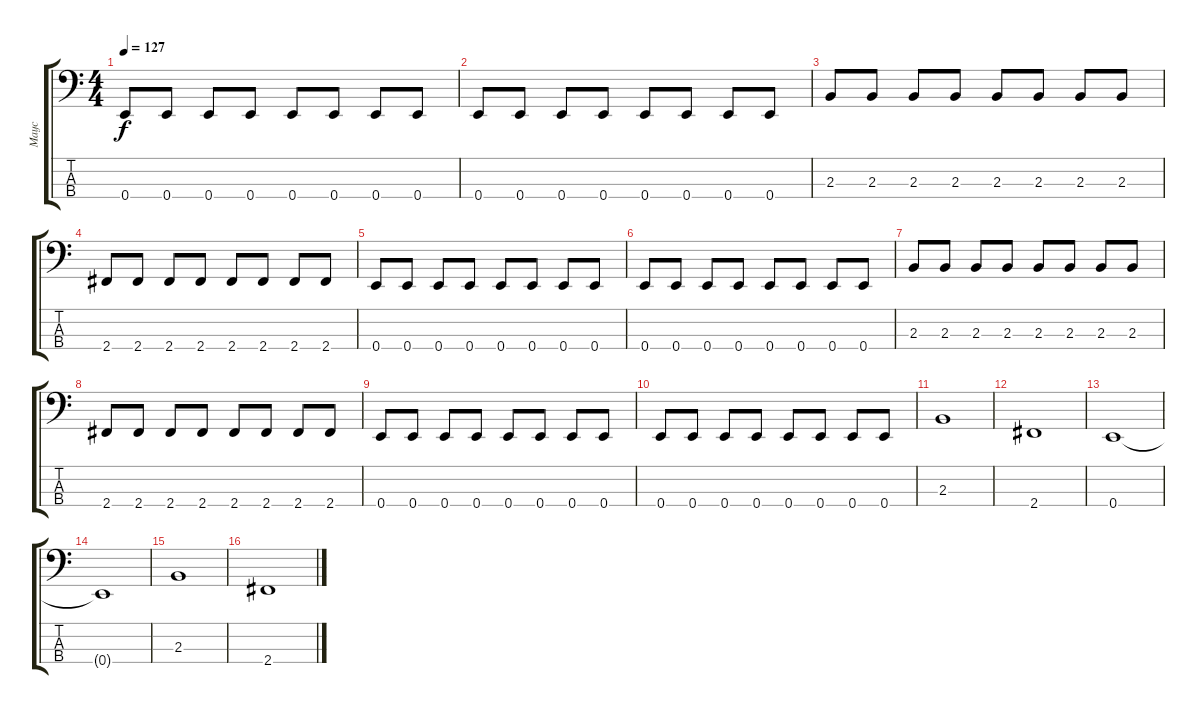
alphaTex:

\track ("Маус" "Маус") {instrument electricbassfinger}
\staff {score tabs}
\tuning (G2 D2 A1 E1) {hide}
\ts (4 4)
\tempo 127
\clef f4
\ks c
0.4.8{dy f} 0.4.8 0.4.8 0.4.8 0.4.8 0.4.8 0.4.8 0.4.8 |
0.4.8 0.4.8 0.4.8 0.4.8 0.4.8 0.4.8 0.4.8 0.4.8 |
2.3.8 2.3.8 2.3.8 2.3.8 2.3.8 2.3.8 2.3.8 2.3.8 |
2.4.8 2.4.8 2.4.8 2.4.8 2.4.8 2.4.8 2.4.8 2.4.8 |
0.4.8 0.4.8 0.4.8 0.4.8 0.4.8 0.4.8 0.4.8 0.4.8 |
0.4.8 0.4.8 0.4.8 0.4.8 0.4.8 0.4.8 0.4.8 0.4.8 |
2.3.8 2.3.8 2.3.8 2.3.8 2.3.8 2.3.8 2.3.8 2.3.8 |
2.4.8 2.4.8 2.4.8 2.4.8 2.4.8 2.4.8 2.4.8 2.4.8 |
0.4.8 0.4.8 0.4.8 0.4.8 0.4.8 0.4.8 0.4.8 0.4.8 |
0.4.8 0.4.8 0.4.8 0.4.8 0.4.8 0.4.8 0.4.8 0.4.8 |
2.3.1 |
2.4.1 |
0.4.1 |
0.4{t}.1 |
2.3.1 |
2.4.1
